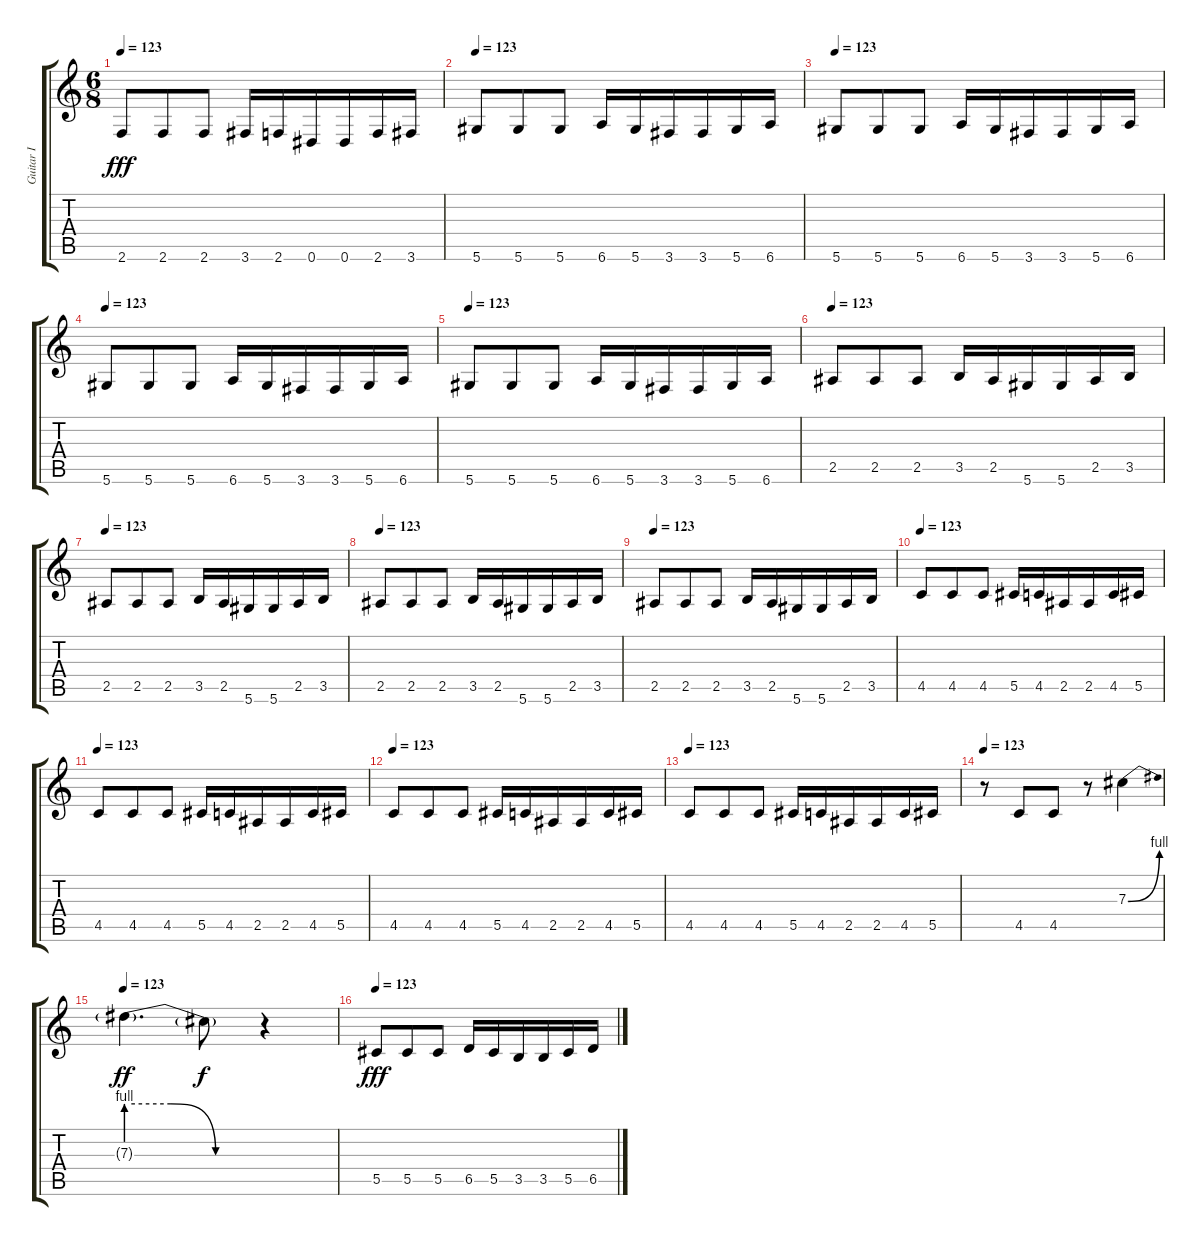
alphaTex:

\track ("Guitar I" "Guitar I") {instrument overdrivenguitar}
\staff {score tabs}
\tuning (Eb4 Bb3 Gb3 Db3 Ab2 Eb2) {hide}
\ts (6 8)
\tempo 123
\clef g2
\ks c
2.6.8{dy fff} 2.6.8 2.6.8 3.6.16 2.6.16 0.6.16 0.6.16 2.6.16 3.6.16 |
\tempo 123
5.6.8 5.6.8 5.6.8 6.6.16 5.6.16 3.6.16 3.6.16 5.6.16 6.6.16 |
\tempo 123
5.6.8 5.6.8 5.6.8 6.6.16 5.6.16 3.6.16 3.6.16 5.6.16 6.6.16 |
\tempo 123
5.6.8 5.6.8 5.6.8 6.6.16 5.6.16 3.6.16 3.6.16 5.6.16 6.6.16 |
\tempo 123
5.6.8 5.6.8 5.6.8 6.6.16 5.6.16 3.6.16 3.6.16 5.6.16 6.6.16 |
\tempo 123
2.5.8 2.5.8 2.5.8 3.5.16 2.5.16 5.6.16 5.6.16 2.5.16 3.5.16 |
\tempo 123
2.5.8 2.5.8 2.5.8 3.5.16 2.5.16 5.6.16 5.6.16 2.5.16 3.5.16 |
\tempo 123
2.5.8 2.5.8 2.5.8 3.5.16 2.5.16 5.6.16 5.6.16 2.5.16 3.5.16 |
\tempo 123
2.5.8 2.5.8 2.5.8 3.5.16 2.5.16 5.6.16 5.6.16 2.5.16 3.5.16 |
\tempo 123
4.5.8 4.5.8 4.5.8 5.5.16 4.5.16 2.5.16 2.5.16 4.5.16 5.5.16 |
\tempo 123
4.5.8 4.5.8 4.5.8 5.5.16 4.5.16 2.5.16 2.5.16 4.5.16 5.5.16 |
\tempo 123
4.5.8 4.5.8 4.5.8 5.5.16 4.5.16 2.5.16 2.5.16 4.5.16 5.5.16 |
\tempo 123
4.5.8 4.5.8 4.5.8 5.5.16 4.5.16 2.5.16 2.5.16 4.5.16 5.5.16 |
\tempo 123
r.8 4.5.8 4.5.8 r.8 7.3{be (bend 0 0 60 4)}.4 |
\tempo 123
7.3{be (custom 0 4 20 4 40 0 60 0) g}.4{d dy ff} 7.3{t}.8{dy f} r.4 |
\tempo 123
5.5.8{dy fff} 5.5.8 5.5.8 6.5.16 5.5.16 3.5.16 3.5.16 5.5.16 6.5.16
